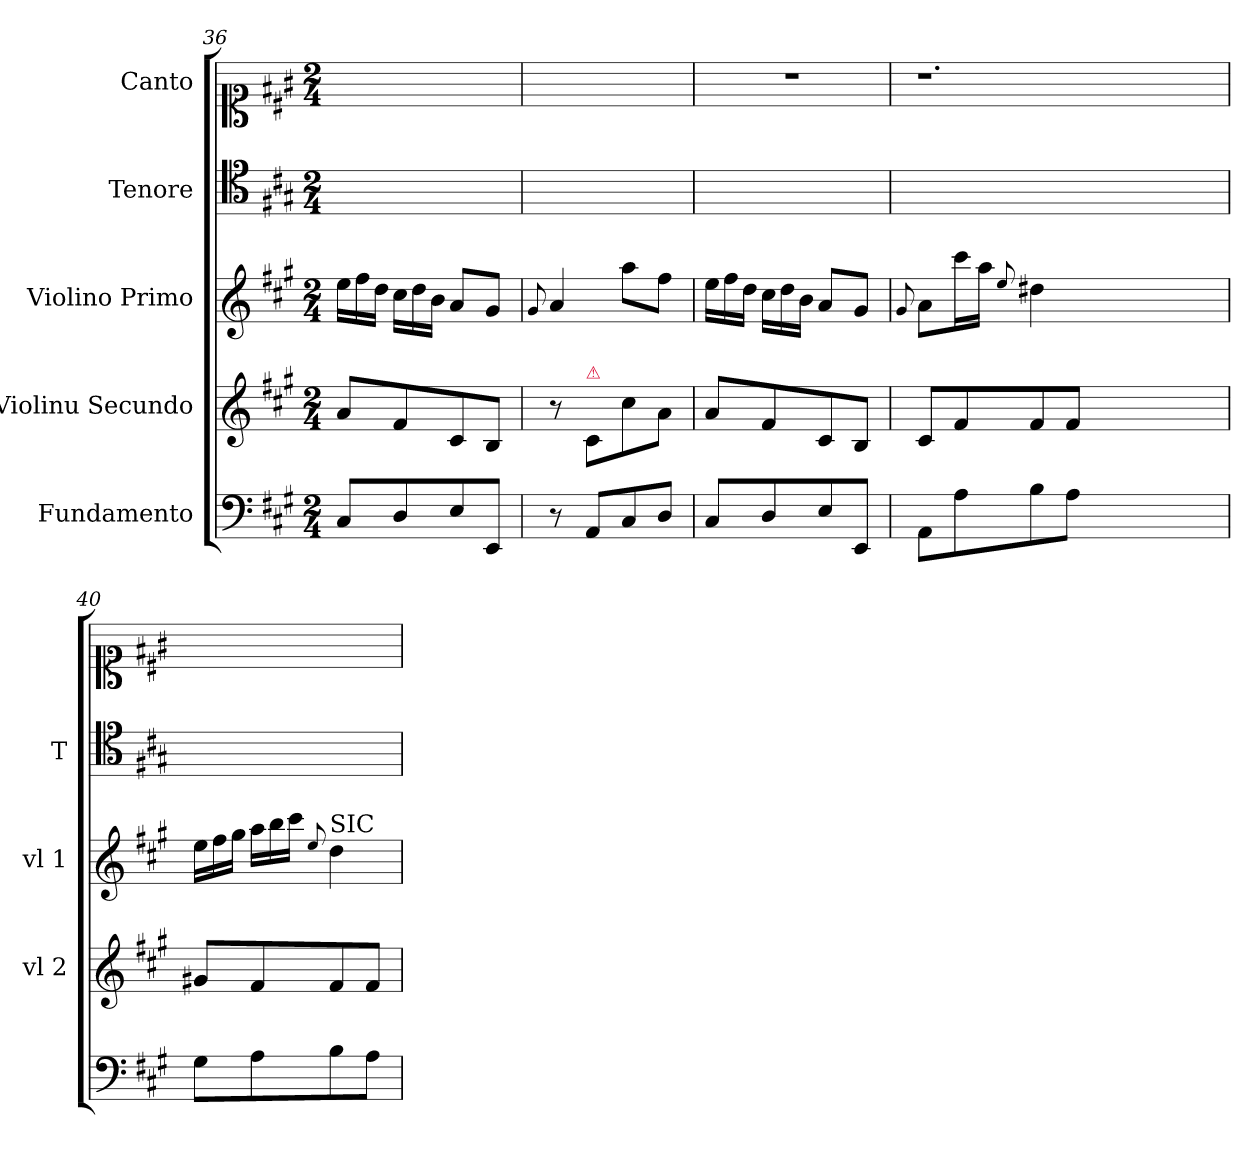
**kern	**kern	**kern	**kern	**kern
*part5	*part4	*part3	*part2	*part1
*staff5	*staff4	*staff3	*staff2	*staff1
*I"Fundamento	*I"Violinu Secundo	*I"Violino Primo	*I"Tenore	*I"Canto
*	*I'vl 2	*I'vl 1	*I'T	*
*clefF4	*clefG2	*clefG2	*clefC4	*clefC1
*k[f#c#g#]	*k[f#c#g#]	*k[f#c#g#]	*k[f#c#g#]	*k[f#c#g#]
*A:	*A:	*A:	*A:	*A:
*M2/4	*M2/4	*M2/4	*M2/4	*M2/4
*	*	*Xtuplet	*	*
=36	=36	=36	=36	=36
8C#/L	8a/L	24ee\LL	2ryy	2ryy
.	.	24ff#\	.	.
.	.	24dd\JJ	.	.
8D/	8f#/	24cc#\LL	.	.
.	.	24dd\	.	.
.	.	24b\JJ	.	.
8E/	8c#/	8a/L	.	.
8EE/J	8B/J	8g#/J	.	.
=37	=37	=37	=37	=37
.	.	8qqg#/	.	.
8r	8r	4a/	2ryy	2ryy
!	!LO:TX:a:color=crimson:t=⚠	!	!	!
8AA/L	8c#/L	.	.	.
8C#/	8cc#\	8aa\L	.	.
8D/J	8a\J	8ff#\J	.	.
=38	=38	=38	=38	=38
8C#/L	8a/L	24ee\LL	2ryy	2r
.	.	24ff#\	.	.
.	.	24dd\JJ	.	.
8D/	8f#/	24cc#\LL	.	.
.	.	24dd\	.	.
.	.	24b\JJ	.	.
8E/	8c#/	8a/L	.	.
8EE/J	8B/J	8g#/J	.	.
=39	=39	=39	=39	=39
.	.	8qqg#/	.	.
8AA/L	8c#/L	8a\L	2ryy	1.r
8A\	8f#/	16ccc#\L	.	.
.	.	16aa\JJ	.	.
.	.	8qqee/	.	.
8B\	8f#/	4dd#X\	.	.
8A\J	8f#/J	.	.	.
1ryy	1ryy	1ryy	1ryy	.
=40	=40	=40	=40	=40
8G#\L	8g#X/L	24ee\LL	2ryy	2ryy
.	.	24ff#\	.	.
.	.	24gg#\JJ	.	.
8A\	8f#/	24aa\LL	.	.
.	.	24bb\	.	.
.	.	24ccc#\JJ	.	.
.	.	8qqee/	.	.
!	!	!LO:TX:a:t=SIC	!	!
8B\	8f#/	4dd\	.	.
8A\J	8f#/J	.	.	.
=	=	=	=	=
*-	*-	*-	*-	*-
